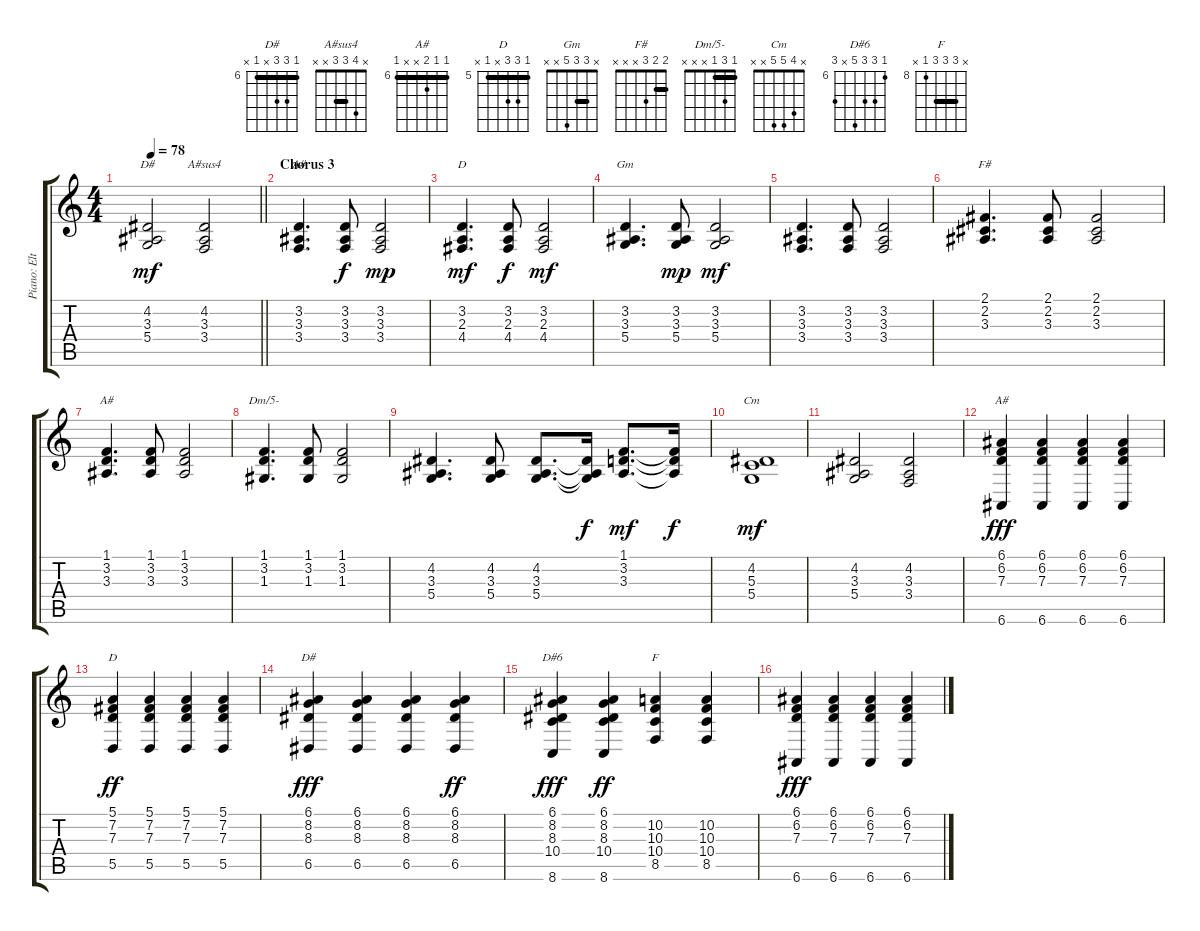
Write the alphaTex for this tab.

\track ("Piano: Elton John" "Piano: Elt") {instrument electricpiano2}
\staff {score tabs}
\tuning (E4 B3 G3 D3 A2 E2) {hide}
\chord ("D#" x 4 3 5 x x)
\chord ("A#sus4" x 4 3 3 x x) {barre 3}
\chord ("A#" x 3 3 3 x x) {barre 3}
\chord ("D" x 3 2 4 x x)
\chord ("Gm" x 3 3 5 x x) {barre 3}
\chord ("F#" 2 2 3 x x x) {barre 2}
\chord ("A#" 1 3 3 x x x)
\chord ("Dm/5-" 1 3 1 x x x) {barre 1}
\chord ("Cm" x 4 5 5 x x)
\chord ("A#" 6 6 7 x x 6) {firstfret 6 barre 6}
\chord ("D" 5 7 7 x 5 x) {firstfret 5 barre 5}
\chord ("D#" 6 8 8 x 6 x) {firstfret 6 barre 6}
\chord ("D#6" 6 8 8 10 x 8) {firstfret 6}
\chord ("F" x 10 10 10 8 x) {firstfret 8 barre 10}
\ts (4 4)
\tempo 78
\clef g2
\barLineRight lightlight
\ks c
(4.2 3.3 5.4).2{ch "D#" dy mf} (4.2 3.3 3.4).2{ch "A#sus4"} |
\section ("" "Chorus 3")
(3.2 3.3 3.4).4{d ch "A#"} (3.2 3.3 3.4).8{dy f} (3.2 3.3 3.4).2{dy mp} |
(3.2 2.3 4.4).4{d ch "D" dy mf} (3.2 2.3 4.4).8{dy f} (3.2 2.3 4.4).2{dy mf} |
(3.2 3.3 5.4).4{d ch "Gm"} (3.2 3.3 5.4).8{dy mp} (3.2 3.3 5.4).2{dy mf} |
(3.2 3.3 3.4).4{d} (3.2 3.3 3.4).8 (3.2 3.3 3.4).2 |
(2.1 2.2 3.3).4{d ch "F#"} (2.1 2.2 3.3).8 (2.1 2.2 3.3).2 |
(1.1 3.2 3.3).4{d ch "A#"} (1.1 3.2 3.3).8 (1.1 3.2 3.3).2 |
(1.1 3.2 1.3).4{d ch "Dm/5-"} (1.1 3.2 1.3).8 (1.1 3.2 1.3).2 |
(4.2 3.3 5.4).4{d} (4.2 3.3 5.4).8 (4.2 3.3 5.4).8{d} (4.2{t} 3.3{t} 5.4{t}).16{dy f} (1.1 3.2 3.3).8{d dy mf} (1.1{t} 3.2{t} 3.3{t}).16{dy f} |
(4.2 5.3 5.4).1{ch "Cm" dy mf} |
(4.2 3.3 5.4).2 (4.2 3.3 3.4).2 |
(6.1 6.2 7.3 6.6).4{ch "A#" dy fff} (6.1 6.2 7.3 6.6).4 (6.1 6.2 7.3 6.6).4 (6.1 6.2 7.3 6.6).4 |
(5.1 7.2 7.3 5.5).4{ch "D" dy ff} (5.1 7.2 7.3 5.5).4 (5.1 7.2 7.3 5.5).4 (5.1 7.2 7.3 5.5).4 |
(6.1 8.2 8.3 6.5).4{ch "D#" dy fff} (6.1 8.2 8.3 6.5).4 (6.1 8.2 8.3 6.5).4 (6.1 8.2 8.3 6.5).4{dy ff} |
(6.1 8.2 8.3 10.4 8.6).4{ch "D#6" dy fff} (6.1 8.2 8.3 10.4 8.6).4{dy ff} (10.2 10.3 10.4 8.5).4{ch "F"} (10.2 10.3 10.4 8.5).4 |
(6.1 6.2 7.3 6.6).4{dy fff} (6.1 6.2 7.3 6.6).4 (6.1 6.2 7.3 6.6).4 (6.1 6.2 7.3 6.6).4
